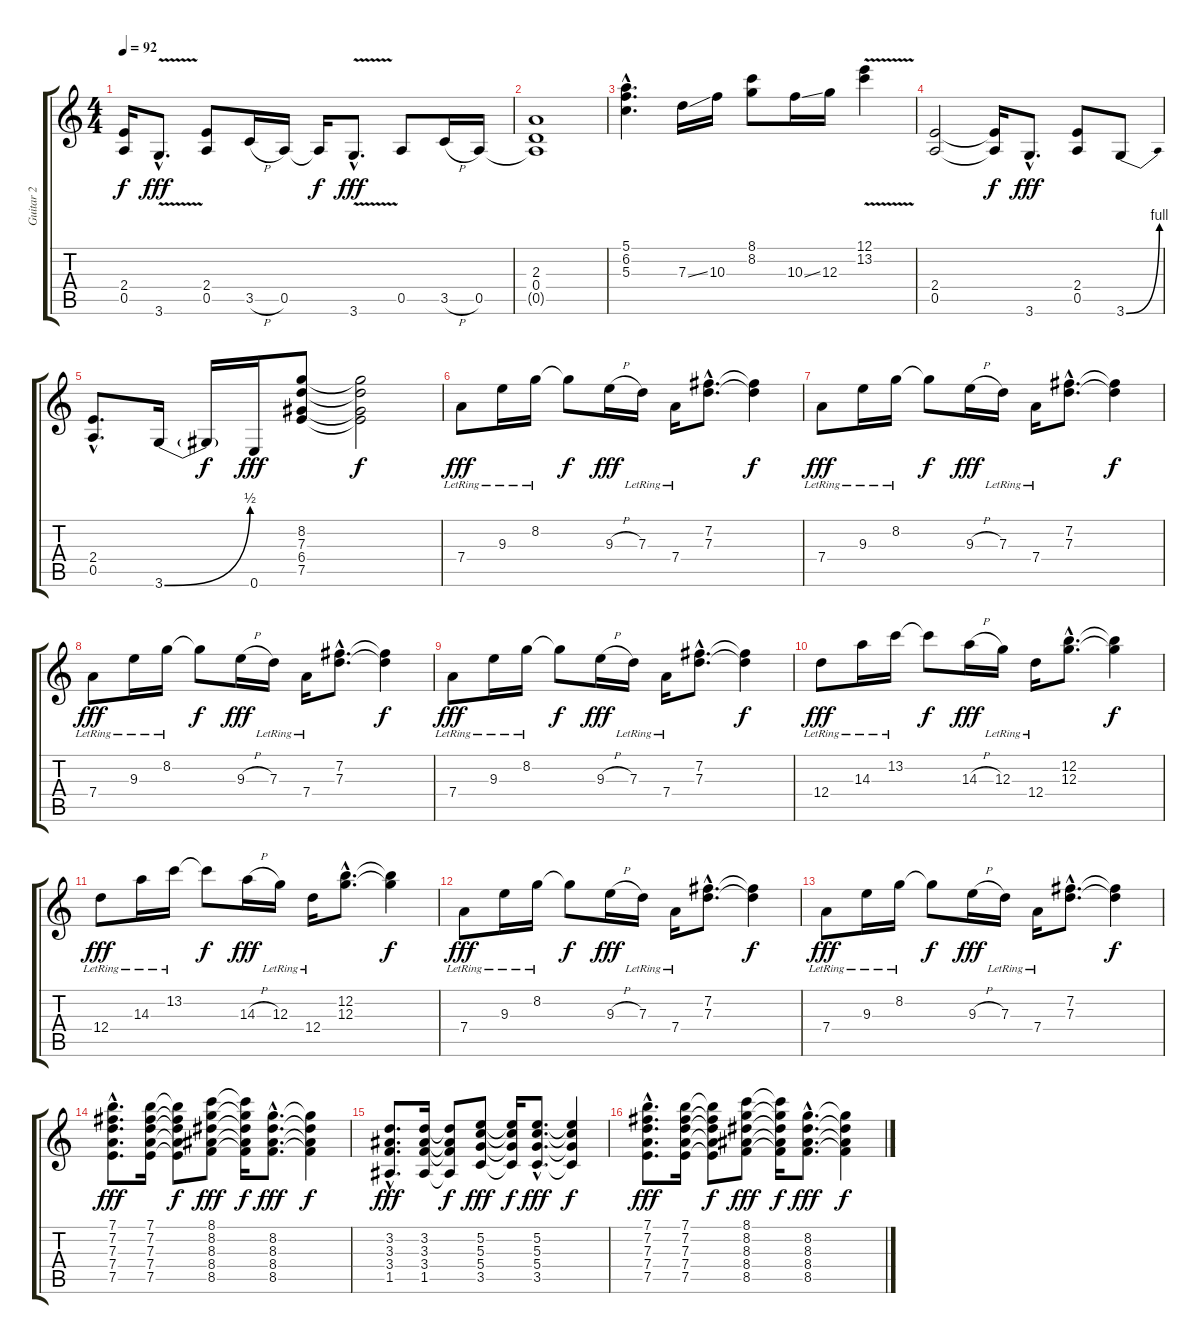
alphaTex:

\track ("Guitar 2" "Guitar 2") {instrument distortionguitar}
\staff {score tabs}
\tuning (E4 B3 G3 D3 A2 E2) {hide}
\ts (4 4)
\tempo 92
\clef g2
\ks c
(2.4{t} 0.5{t}).16{dy f} 3.6{v hac}.8{d dy fff} (2.4 0.5).8 3.5{h}.16 0.5.16 0.5{t}.16{dy f} 3.6{v hac}.8{d dy fff} 0.5.8 3.5{h}.16 0.5.16 |
(2.3 0.4 0.5{t}).1 |
(5.1{hac} 6.2{hac} 5.3{hac}).4{d} 7.3{ss}.16 10.3.16 (8.1 8.2).8 10.3{ss}.16 12.3.16 (12.1{v} 13.2{v}).4 |
(2.4 0.5).2 (2.4{t} 0.5{t}).16{dy f} 3.6{hac}.8{d dy fff} (2.4 0.5).8 3.6{be (bend 0 0 60 4)}.8 |
(2.4{hac} 0.5{hac}).8{d} 3.6{be (bend 0 0 60 2)}.16 3.6{t}.16{dy f} 0.6.16{dy fff} (8.2 7.3 6.4 7.5).8 (8.2{t} 7.3{t} 6.4{t} 7.5{t}).2{dy f} |
7.4{lr}.8{dy fff} 9.3{lr}.16 8.2{lr}.16 8.2{t}.8{dy f} 9.3{h}.16{dy fff} 7.3{lr}.16 7.4{lr}.16 (7.2{hac} 7.3{hac}).8{d} (7.2{t} 7.3{t}).4{dy f} |
7.4{lr}.8{dy fff} 9.3{lr}.16 8.2{lr}.16 8.2{t}.8{dy f} 9.3{h}.16{dy fff} 7.3{lr}.16 7.4{lr}.16 (7.2{hac} 7.3{hac}).8{d} (7.2{t} 7.3{t}).4{dy f} |
7.4{lr}.8{dy fff} 9.3{lr}.16 8.2{lr}.16 8.2{t}.8{dy f} 9.3{h}.16{dy fff} 7.3{lr}.16 7.4{lr}.16 (7.2{hac} 7.3{hac}).8{d} (7.2{t} 7.3{t}).4{dy f} |
7.4{lr}.8{dy fff} 9.3{lr}.16 8.2{lr}.16 8.2{t}.8{dy f} 9.3{h}.16{dy fff} 7.3{lr}.16 7.4{lr}.16 (7.2{hac} 7.3{hac}).8{d} (7.2{t} 7.3{t}).4{dy f} |
12.4{lr}.8{dy fff} 14.3{lr}.16 13.2{lr}.16 13.2{t}.8{dy f} 14.3{h}.16{dy fff} 12.3{lr}.16 12.4{lr}.16 (12.2{hac} 12.3{hac}).8{d} (12.2{t} 12.3{t}).4{dy f} |
12.4{lr}.8{dy fff} 14.3{lr}.16 13.2{lr}.16 13.2{t}.8{dy f} 14.3{h}.16{dy fff} 12.3{lr}.16 12.4{lr}.16 (12.2{hac} 12.3{hac}).8{d} (12.2{t} 12.3{t}).4{dy f} |
7.4{lr}.8{dy fff} 9.3{lr}.16 8.2{lr}.16 8.2{t}.8{dy f} 9.3{h}.16{dy fff} 7.3{lr}.16 7.4{lr}.16 (7.2{hac} 7.3{hac}).8{d} (7.2{t} 7.3{t}).4{dy f} |
7.4{lr}.8{dy fff} 9.3{lr}.16 8.2{lr}.16 8.2{t}.8{dy f} 9.3{h}.16{dy fff} 7.3{lr}.16 7.4{lr}.16 (7.2{hac} 7.3{hac}).8{d} (7.2{t} 7.3{t}).4{dy f} |
(7.1{hac} 7.2{hac} 7.3{hac} 7.4{hac} 7.5{hac}).8{d dy fff} (7.1 7.2 7.3 7.4 7.5).16 (7.1{t} 7.2{t} 7.3{t} 7.4{t} 7.5{t}).8{dy f} (8.1 8.2 8.3 8.4 8.5).8{dy fff} (8.1{t} 8.2{t} 8.3{t} 8.4{t} 8.5{t}).16{dy f} (8.2{hac} 8.3{hac} 8.4{hac} 8.5{hac}).8{d dy fff} (8.2{t} 8.3{t} 8.4{t} 8.5{t}).4{dy f} |
(3.2{hac} 3.3{hac} 3.4{hac} 1.5{hac}).8{d dy fff} (3.2 3.3 3.4 1.5).16 (3.2{t} 3.3{t} 3.4{t} 1.5{t}).8{dy f} (5.2 5.3 5.4 3.5).8{dy fff} (5.2{t} 5.3{t} 5.4{t} 3.5{t}).16{dy f} (5.2{hac} 5.3{hac} 5.4{hac} 3.5{hac}).8{d dy fff} (5.2{t} 5.3{t} 5.4{t} 3.5{t}).4{dy f} |
(7.1{hac} 7.2{hac} 7.3{hac} 7.4{hac} 7.5{hac}).8{d dy fff} (7.1 7.2 7.3 7.4 7.5).16 (7.1{t} 7.2{t} 7.3{t} 7.4{t} 7.5{t}).8{dy f} (8.1 8.2 8.3 8.4 8.5).8{dy fff} (8.1{t} 8.2{t} 8.3{t} 8.4{t} 8.5{t}).16{dy f} (8.2{hac} 8.3{hac} 8.4{hac} 8.5{hac}).8{d dy fff} (8.2{t} 8.3{t} 8.4{t} 8.5{t}).4{dy f}
